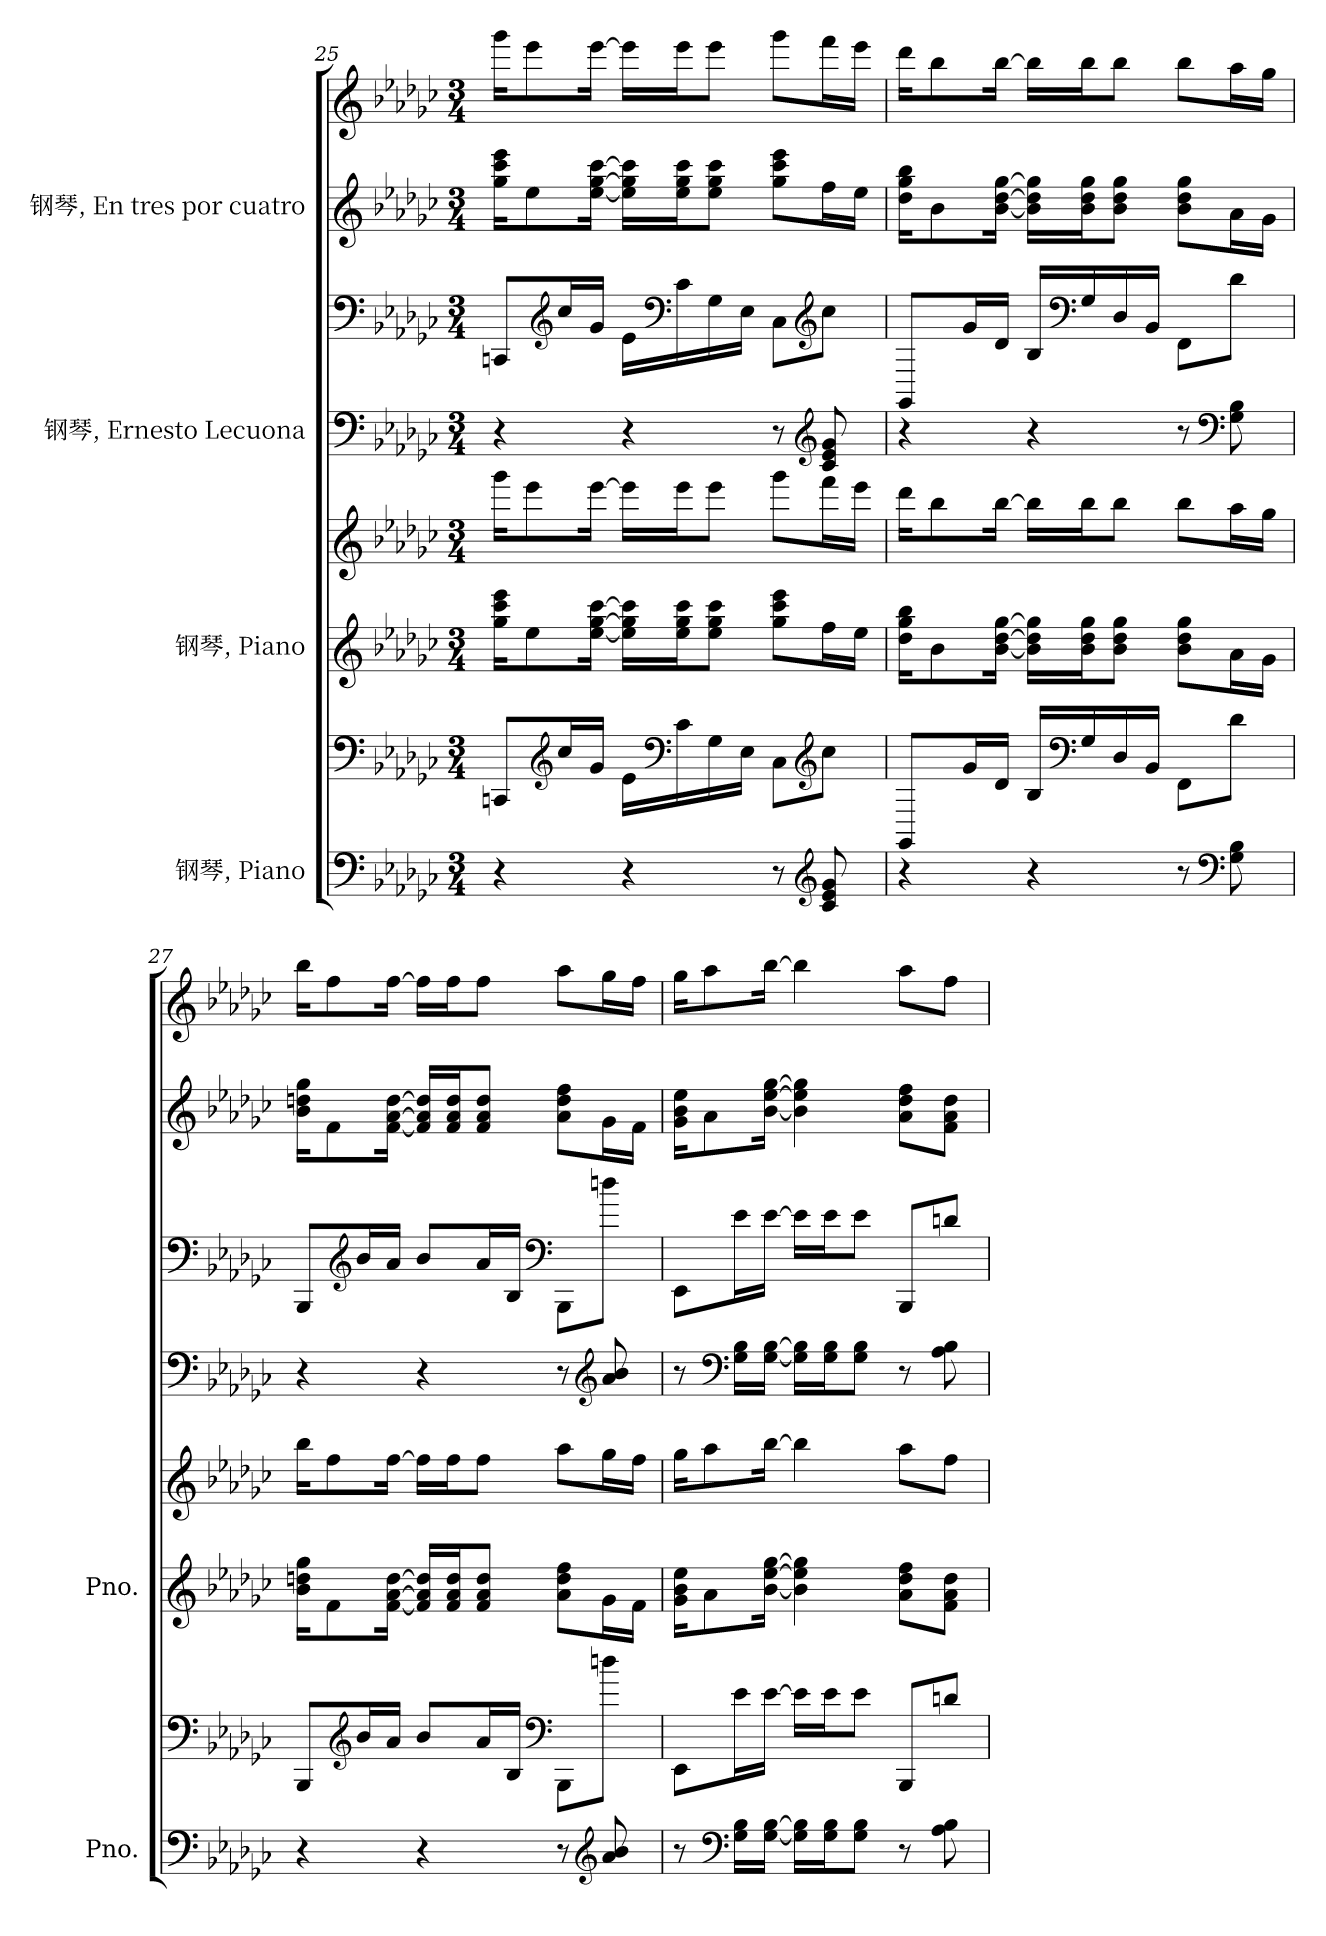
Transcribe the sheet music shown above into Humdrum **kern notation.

**kern	**kern	**kern	**kern	**kern	**kern	**kern	**kern
*part4	*part4	*part3	*part3	*part2	*part2	*part1	*part1
*staff8	*staff7	*staff6	*staff5	*staff4	*staff3	*staff2	*staff1
*I"钢琴, Piano	*	*I"钢琴, Piano	*	*I"钢琴, Ernesto Lecuona	*	*I"钢琴, En tres por cuatro	*
*I'Pno.	*	*I'Pno.	*	*	*	*	*
!!LO:PB:g=z
*clefF4	*clefF4	*clefG2	*clefG2	*clefF4	*clefF4	*clefG2	*clefG2
*k[b-e-a-d-g-c-]	*k[b-e-a-d-g-c-]	*k[b-e-a-d-g-c-]	*k[b-e-a-d-g-c-]	*k[b-e-a-d-g-c-]	*k[b-e-a-d-g-c-]	*k[b-e-a-d-g-c-]	*k[b-e-a-d-g-c-]
*M3/4	*M3/4	*M3/4	*M3/4	*M3/4	*M3/4	*M3/4	*M3/4
=25	=25	=25	=25	=25	=25	=25	=25
4r	8CCn/L	16gg-\ 16ccc-\ 16eee-\KL	16ggg-\KL	4r	8CCn/L	16gg-\ 16ccc-\ 16eee-\KL	16ggg-\KL
.	.	8ee-\	8eee-\	.	.	8ee-\	8eee-\
*	*clefG2	*	*	*	*clefG2	*	*
.	16cc-/L	.	.	.	16cc-/L	.	.
.	16g-/JJ	[16ee-\ [16gg-\ [16ccc-\Jk	[16eee-\Jk	.	16g-/JJ	[16ee-\ [16gg-\ [16ccc-\Jk	[16eee-\Jk
4r	16e-\LL	16ee-\] 16gg-\] 16ccc-\]LL	16eee-\LL]	4r	16e-\LL	16ee-\] 16gg-\] 16ccc-\]LL	16eee-\LL]
*	*clefF4	*	*	*	*clefF4	*	*
.	16c-\	16ee-\ 16gg-\ 16ccc-\J	16eee-\J	.	16c-\	16ee-\ 16gg-\ 16ccc-\J	16eee-\J
.	16G-\	8ee-\ 8gg-\ 8ccc-\J	8eee-\J	.	16G-\	8ee-\ 8gg-\ 8ccc-\J	8eee-\J
.	16E-\JJ	.	.	.	16E-\JJ	.	.
8r	8C-\L	8gg-\ 8ccc-\ 8eee-\L	8ggg-\L	8r	8C-\L	8gg-\ 8ccc-\ 8eee-\L	8ggg-\L
*clefG2	*clefG2	*	*	*clefG2	*clefG2	*	*
8c-/ 8e-/ 8g-/	8cc-\J	16ff\L	16fff\L	8c-/ 8e-/ 8g-/	8cc-\J	16ff\L	16fff\L
.	.	16ee-\JJ	16eee-\JJ	.	.	16ee-\JJ	16eee-\JJ
=26	=26	=26	=26	=26	=26	=26	=26
4r	8GG-/L	16dd-\ 16gg-\ 16bb-\KL	16ddd-\KL	4r	8GG-/L	16dd-\ 16gg-\ 16bb-\KL	16ddd-\KL
.	.	8b-\	8bb-\	.	.	8b-\	8bb-\
.	16g-/L	.	.	.	16g-/L	.	.
.	16d-/JJ	[16b-\ [16dd-\ [16gg-\Jk	[16bb-\Jk	.	16d-/JJ	[16b-\ [16dd-\ [16gg-\Jk	[16bb-\Jk
4r	16B-/LL	16b-\] 16dd-\] 16gg-\]LL	16bb-\LL]	4r	16B-/LL	16b-\] 16dd-\] 16gg-\]LL	16bb-\LL]
*	*clefF4	*	*	*	*clefF4	*	*
.	16G-/	16b-\ 16dd-\ 16gg-\J	16bb-\J	.	16G-/	16b-\ 16dd-\ 16gg-\J	16bb-\J
.	16D-/	8b-\ 8dd-\ 8gg-\J	8bb-\J	.	16D-/	8b-\ 8dd-\ 8gg-\J	8bb-\J
.	16BB-/JJ	.	.	.	16BB-/JJ	.	.
8r	8FF\L	8b-\ 8dd-\ 8gg-\L	8bb-\L	8r	8FF\L	8b-\ 8dd-\ 8gg-\L	8bb-\L
*clefF4	*	*	*	*clefF4	*	*	*
8G-\ 8B-\	8d-\J	16a-\L	16aa-\L	8G-\ 8B-\	8d-\J	16a-\L	16aa-\L
.	.	16g-\JJ	16gg-\JJ	.	.	16g-\JJ	16gg-\JJ
!!LO:PB:g=z
=27	=27	=27	=27	=27	=27	=27	=27
4r	8BBB-/L	16b-\ 16ddn\ 16gg-\KL	16bb-\KL	4r	8BBB-/L	16b-\ 16ddn\ 16gg-\KL	16bb-\KL
.	.	8f\	8ff\	.	.	8f\	8ff\
*	*clefG2	*	*	*	*clefG2	*	*
.	16b-/L	.	.	.	16b-/L	.	.
.	16a-/JJ	[16f\ [16a-\ [16dd\Jk	[16ff\Jk	.	16a-/JJ	[16f\ [16a-\ [16dd\Jk	[16ff\Jk
4r	8b-/L	16f/] 16a-/] 16dd/]LL	16ff\LL]	4r	8b-/L	16f/] 16a-/] 16dd/]LL	16ff\LL]
.	.	16f/ 16a-/ 16dd/J	16ff\J	.	.	16f/ 16a-/ 16dd/J	16ff\J
.	16a-/L	8f/ 8a-/ 8dd/J	8ff\J	.	16a-/L	8f/ 8a-/ 8dd/J	8ff\J
.	16B-/JJ	.	.	.	16B-/JJ	.	.
*	*clefF4	*	*	*	*clefF4	*	*
8r	8BBB-\L	8a-\ 8dd\ 8ff\L	8aa-\L	8r	8BBB-\L	8a-\ 8dd\ 8ff\L	8aa-\L
*clefG2	*	*	*	*clefG2	*	*	*
8a-/ 8b-/	8ddn\J	16g-\L	16gg-\L	8a-/ 8b-/	8ddn\J	16g-\L	16gg-\L
.	.	16f\JJ	16ff\JJ	.	.	16f\JJ	16ff\JJ
=28	=28	=28	=28	=28	=28	=28	=28
8r	8EE-\L	16g-\ 16b-\ 16ee-\KL	16gg-\KL	8r	8EE-\L	16g-\ 16b-\ 16ee-\KL	16gg-\KL
.	.	8a-\	8aa-\	.	.	8a-\	8aa-\
*clefF4	*	*	*	*clefF4	*	*	*
16G-\ 16B-\LL	16e-\L	.	.	16G-\ 16B-\LL	16e-\L	.	.
[16G-\ [16B-\JJ	[16e-\JJ	[16b-\ [16ee-\ [16gg-\Jk	[16bb-\Jk	[16G-\ [16B-\JJ	[16e-\JJ	[16b-\ [16ee-\ [16gg-\Jk	[16bb-\Jk
16G-\] 16B-\]LL	16e-\LL]	4b-\] 4ee-\] 4gg-\]	4bb-\]	16G-\] 16B-\]LL	16e-\LL]	4b-\] 4ee-\] 4gg-\]	4bb-\]
16G-\ 16B-\J	16e-\J	.	.	16G-\ 16B-\J	16e-\J	.	.
8G-\ 8B-\J	8e-\J	.	.	8G-\ 8B-\J	8e-\J	.	.
8r	8BBB-/L	8a-\ 8dd-\ 8ff\L	8aa-\L	8r	8BBB-/L	8a-\ 8dd-\ 8ff\L	8aa-\L
8A-\ 8B-\	8dn/J	8f\ 8a-\ 8dd-\J	8ff\J	8A-\ 8B-\	8dn/J	8f\ 8a-\ 8dd-\J	8ff\J
=	=	=	=	=	=	=	=
*-	*-	*-	*-	*-	*-	*-	*-
